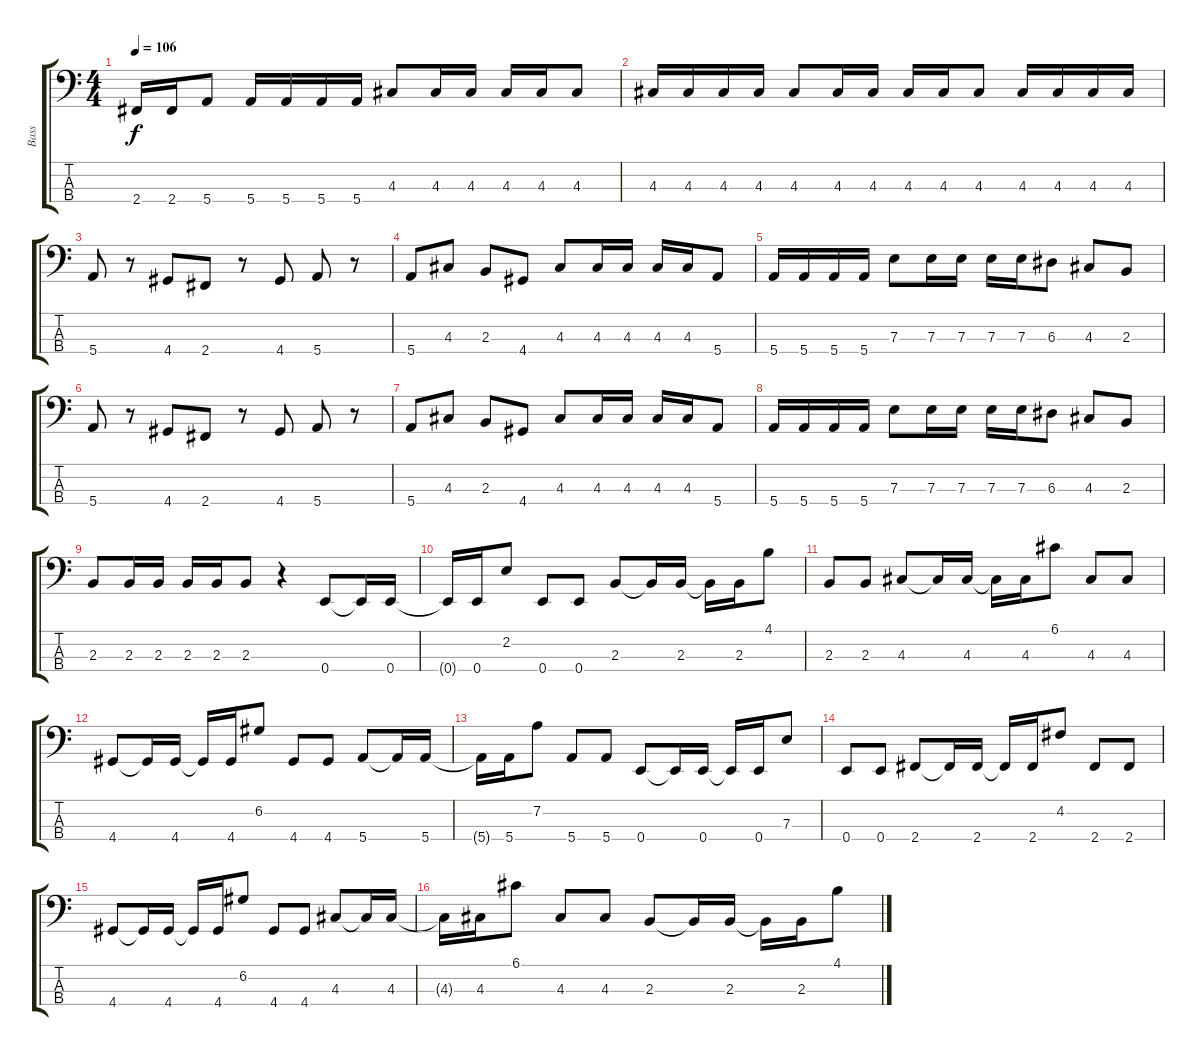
\track ("Bass" "Bass") {instrument electricbasspick}
\staff {score tabs}
\tuning (G2 D2 A1 E1) {hide}
\ts (4 4)
\tempo 106
\clef f4
\ks c
2.4.16{dy f} 2.4.16 5.4.8 5.4.16 5.4.16 5.4.16 5.4.16 4.3.8 4.3.16 4.3.16 4.3.16 4.3.16 4.3.8 |
4.3.16 4.3.16 4.3.16 4.3.16 4.3.8 4.3.16 4.3.16 4.3.16 4.3.16 4.3.8 4.3.16 4.3.16 4.3.16 4.3.16 |
5.4.8 r.8 4.4.8 2.4.8 r.8 4.4.8 5.4.8 r.8 |
5.4.8 4.3.8 2.3.8 4.4.8 4.3.8 4.3.16 4.3.16 4.3.16 4.3.16 5.4.8 |
5.4.16 5.4.16 5.4.16 5.4.16 7.3.8 7.3.16 7.3.16 7.3.16 7.3.16 6.3.8 4.3.8 2.3.8 |
5.4.8 r.8 4.4.8 2.4.8 r.8 4.4.8 5.4.8 r.8 |
5.4.8 4.3.8 2.3.8 4.4.8 4.3.8 4.3.16 4.3.16 4.3.16 4.3.16 5.4.8 |
5.4.16 5.4.16 5.4.16 5.4.16 7.3.8 7.3.16 7.3.16 7.3.16 7.3.16 6.3.8 4.3.8 2.3.8 |
2.3.8 2.3.16 2.3.16 2.3.16 2.3.16 2.3.8 r.4 0.4.8 0.4{t}.16 0.4.16 |
0.4{t}.16 0.4.16 2.2.8 0.4.8 0.4.8 2.3.8 2.3{t}.16 2.3.16 2.3{t}.16 2.3.16 4.1.8 |
2.3.8 2.3.8 4.3.8 4.3{t}.16 4.3.16 4.3{t}.16 4.3.16 6.1.8 4.3.8 4.3.8 |
4.4.8 4.4{t}.16 4.4.16 4.4{t}.16 4.4.16 6.2.8 4.4.8 4.4.8 5.4.8 5.4{t}.16 5.4.16 |
5.4{t}.16 5.4.16 7.2.8 5.4.8 5.4.8 0.4.8 0.4{t}.16 0.4.16 0.4{t}.16 0.4.16 7.3.8 |
0.4.8 0.4.8 2.4.8 2.4{t}.16 2.4.16 2.4{t}.16 2.4.16 4.2.8 2.4.8 2.4.8 |
4.4.8 4.4{t}.16 4.4.16 4.4{t}.16 4.4.16 6.2.8 4.4.8 4.4.8 4.3.8 4.3{t}.16 4.3.16 |
4.3{t}.16 4.3.16 6.1.8 4.3.8 4.3.8 2.3.8 2.3{t}.16 2.3.16 2.3{t}.16 2.3.16 4.1.8
